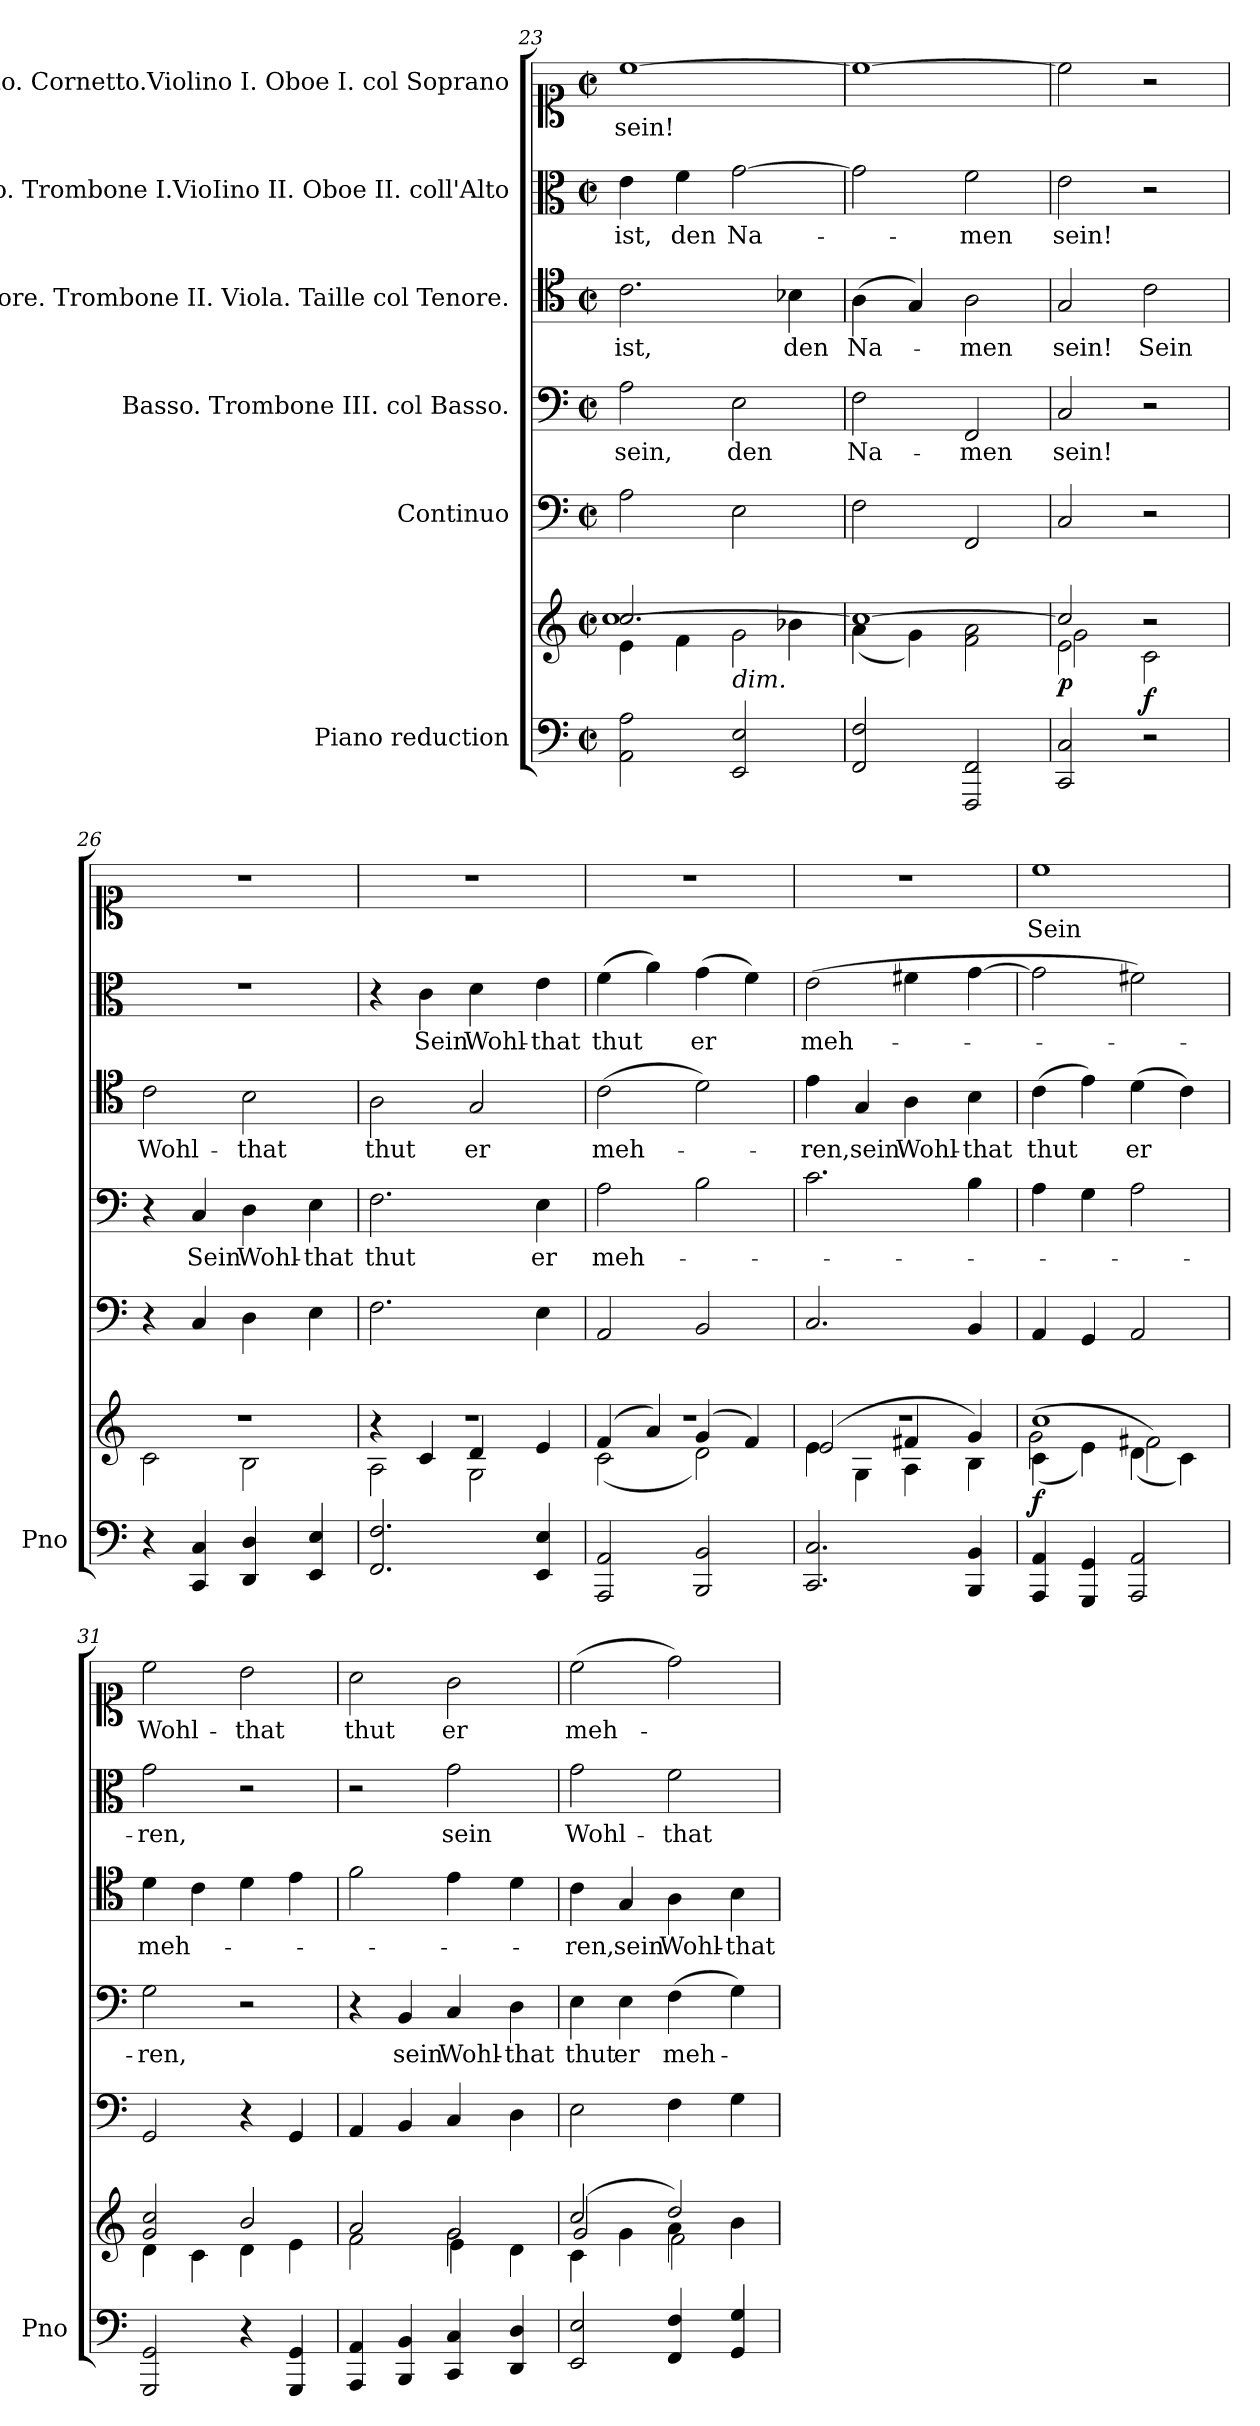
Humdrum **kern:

**kern	**kern	**dynam	**kern	**kern	**text	**kern	**text	**kern	**text	**kern	**text
*part6	*part6	*part6	*part5	*part4	*part4	*part3	*part3	*part2	*part2	*part1	*part1
*staff7	*staff6	*staff6/7	*staff5	*staff4	*staff4	*staff3	*staff3	*staff2	*staff2	*staff1	*staff1
*I"Piano reduction	*	*	*I"Continuo	*I"Basso. Trombone III. col Basso.	*	*I"Tenore.  Trombone II. Viola. Taille col Tenore.	*	*I"Alto. Trombone I.VioIino II. Oboe II. coll'Alto	*	*I"Soprano. Cornetto.Violino I. Oboe I. col Soprano	*
*I'Pno	*	*	*	*	*	*	*	*	*	*	*
!!LO:LB:g=z
*clefF4	*clefG2	*	*clefF4	*clefF4	*	*clefC4	*	*clefC3	*	*clefC1	*
*k[]	*k[]	*	*k[]	*k[]	*	*k[]	*	*k[]	*	*k[]	*
*M2/2	*M2/2	*	*M2/2	*M2/2	*	*M2/2	*	*M2/2	*	*M2/2	*
*met(c|)	*met(c|)	*	*met(c|)	*met(c|)	*	*met(c|)	*	*met(c|)	*	*met(c|)	*
=23	=23	=23	=23	=23	=23	=23	=23	=23	=23	=23	=23
*	*^	*	*	*	*	*	*	*	*	*	*
*	*	*^	*	*	*	*	*	*	*	*	*	*
!	!	!	!	!	!	!	!LO:LY:b	!	!LO:LY:b	!	!LO:LY:b	!	!LO:LY:b
2AA\ 2A\	2.cc/	4e\	[1cc	.	2A\	2A\	sein,	2.c\	ist,	4e\	ist,	[1cc	sein!
!	!	!	!	!	!	!	!	!	!	!	!LO:LY:b	!	!
.	.	4f\	.	.	.	.	.	.	.	4f\	den	.	.
!	!	!LO:TX:b:i:t=dim.	!	!	!	!	!	!	!	!	!	!	!
!	!	!	!	!	!	!	!LO:LY:b	!	!	!	!LO:LY:b	!	!
2EE/ 2E/	.	2g\	.	.	2E\	2E\	den	.	.	[2g\	Na-	.	.
!	!	!	!	!	!	!	!	!	!LO:LY:b	!	!	!	!
.	4b-X\	.	.	.	.	.	.	4B-X\	den	.	.	.	.
*	*	*v	*v	*	*	*	*	*	*	*	*	*	*
=24	=24	=24	=24	=24	=24	=24	=24	=24	=24	=24	=24	=24
!	!	!	!	!	!	!LO:LY:b	!	!LO:LY:b	!	!	!	!
2FF/ 2F/	1cc_	(4a\	.	2F\	2F\	Na-	(4A\	Na-	2g\]	.	1cc_	.
.	.	4g\)	.	.	.	.	4G/)	.	.	.	.	.
!	!	!	!	!	!	!LO:LY:b	!	!LO:LY:b	!	!LO:LY:b	!	!
2FFF/ 2FF/	.	2f\ 2a\	.	2FF/	2FF/	-men	2A\	-men	2f\	-men	.	.
=25	=25	=25	=25	=25	=25	=25	=25	=25	=25	=25	=25	=25
*	*	*^	*	*	*	*	*	*	*	*	*	*
!	!	!	!	!LO:DY:b	!	!	!LO:LY:b	!	!LO:LY:b	!	!LO:LY:b	!	!
2CC/ 2C/	2cc/]	2e\	2g\	p	2C/	2C/	sein!	2G/	sein!	2e\	sein!	2cc\]	.
!	!	!	!	!LO:DY:b	!	!	!	!	!LO:LY:b	!	!	!	!
2r	2r	2c\	2r	f	2r	2r	.	2c\	Sein	2r	.	2r	.
=26	=26	=26	=26	=26	=26	=26	=26	=26	=26	=26	=26	=26	=26
!	!	!	!	!	!	!	!	!	!LO:LY:b	!	!	!	!
4r	1r	1r	2c\	.	4r	4r	.	2c\	Wohl-	1r	.	1r	.
!	!	!	!	!	!	!	!LO:LY:b	!	!	!	!	!	!
4CC/ 4C/	.	.	.	.	4C/	4C/	Sein	.	.	.	.	.	.
!	!	!	!	!	!	!	!LO:LY:b	!	!LO:LY:b	!	!	!	!
4DD/ 4D/	.	.	2B\	.	4D\	4D\	Wohl-	2B\	-that	.	.	.	.
!	!	!	!	!	!	!	!LO:LY:b	!	!	!	!	!	!
4EE/ 4E/	.	.	.	.	4E\	4E\	-that	.	.	.	.	.	.
=27	=27	=27	=27	=27	=27	=27	=27	=27	=27	=27	=27	=27	=27
!	!	!	!	!	!	!	!LO:LY:b	!	!LO:LY:b	!	!	!	!
2.FF/ 2.F/	1r	2A\	4r	.	2.F\	2.F\	thut	2A\	thut	4r	.	1r	.
!	!	!	!	!	!	!	!	!	!	!	!LO:LY:b	!	!
.	.	.	4c/	.	.	.	.	.	.	4c\	Sein	.	.
!	!	!	!	!	!	!	!	!	!LO:LY:b	!	!LO:LY:b	!	!
.	.	2G\	4d/	.	.	.	.	2G/	er	4d\	Wohl-	.	.
!	!	!	!	!	!	!	!LO:LY:b	!	!	!	!LO:LY:b	!	!
4EE/ 4E/	.	.	4e/	.	4E\	4E\	er	.	.	4e\	-that	.	.
=28	=28	=28	=28	=28	=28	=28	=28	=28	=28	=28	=28	=28	=28
!	!	!	!	!	!	!	!LO:LY:b	!	!LO:LY:b	!	!LO:LY:b	!	!
2AAA/ 2AA/	1r	(2c\	(4f/	.	2AA/	2A\	meh-	(2c\	meh-	(4f\	thut	1r	.
.	.	.	4a/)	.	.	.	.	.	.	4a\)	.	.	.
!	!	!	!	!	!	!	!	!	!	!	!LO:LY:b	!	!
2BBB/ 2BB/	.	2d\)	(4g/	.	2BB/	2B\	.	2d\)	.	(4g\	er	.	.
.	.	.	4f/)	.	.	.	.	.	.	4f\)	.	.	.
=29	=29	=29	=29	=29	=29	=29	=29	=29	=29	=29	=29	=29	=29
!	!	!	!	!	!	!	!	!	!LO:LY:b	!	!LO:LY:b	!	!
2.CC/ 2.C/	1r	4e\	(2e/	.	2.C/	2.c\	.	4e\	-ren,	(2e\	meh-	1r	.
!	!	!	!	!	!	!	!	!	!LO:LY:b	!	!	!	!
.	.	4G\	.	.	.	.	.	4G/	sein	.	.	.	.
!	!	!	!	!	!	!	!	!	!LO:LY:b	!	!	!	!
.	.	4A\	4f#X/	.	.	.	.	4A\	Wohl-	4f#X\	.	.	.
!	!	!	!	!	!	!	!	!	!LO:LY:b	!	!	!	!
4BBB/ 4BB/	.	4B\	4g/)	.	4BB/	4B\	.	4B\	-that	[4g\	.	.	.
=30	=30	=30	=30	=30	=30	=30	=30	=30	=30	=30	=30	=30	=30
!	!	!	!	!LO:DY:b	!	!	!	!	!LO:LY:b	!	!	!	!LO:LY:b
4AAA/ 4AA/	1cc	(4c\	(>2g\	f	4AA/	4A\	.	(4c\	thut	2g\]	.	1cc	Sein
4GGG/ 4GG/	.	4e\)	.	.	4GG/	4G\	.	4e\)	.	.	.	.	.
!	!	!	!	!	!	!	!	!	!LO:LY:b	!	!	!	!
2AAA/ 2AA/	.	(4d\	2f#X\)	.	2AA/	2A\	.	(4d\	er	2f#X\)	.	.	.
.	.	4c\)	.	.	.	.	.	4c\)	.	.	.	.	.
*	*	*v	*v	*	*	*	*	*	*	*	*	*	*
!!LO:PB:g=z
=31	=31	=31	=31	=31	=31	=31	=31	=31	=31	=31	=31	=31
!	!	!	!	!	!	!LO:LY:b	!	!LO:LY:b	!	!LO:LY:b	!	!LO:LY:b
2GGG/ 2GG/	2g/ 2cc/	4d\	.	2GG/	2G\	ren,	4d\	meh-	2g\	-ren,	2cc\	Wohl-
.	.	4c\	.	.	.	.	4c\	.	.	.	.	.
!	!	!	!	!	!	!	!	!	!	!	!	!LO:LY:b
4r	2b/	4d\	.	4r	2r	.	4d\	.	2r	.	2b\	-that
4GGG/ 4GG/	.	4e\	.	4GG/	.	.	4e\	.	.	.	.	.
=32	=32	=32	=32	=32	=32	=32	=32	=32	=32	=32	=32	=32
*	*	*^	*	*	*	*	*	*	*	*	*	*
!	!	!	!	!	!	!	!	!	!	!	!	!	!LO:LY:b
4AAA/ 4AA/	2a/	2f\	2ryy	.	4AA/	4r	.	2f\	.	2r	.	2a\	thut
!	!	!	!	!	!	!	!LO:LY:b	!	!	!	!	!	!
4BBB/ 4BB/	.	.	.	.	4BB/	4BB/	sein	.	.	.	.	.	.
!	!	!	!	!	!	!	!LO:LY:b	!	!	!	!LO:LY:b	!	!LO:LY:b
4CC/ 4C/	2g/	2g\	4e\	.	4C/	4C/	Wohl-	4e\	.	2g\	sein	2g\	er
!	!	!	!	!	!	!	!LO:LY:b	!	!	!	!	!	!
4DD/ 4D/	.	.	4d\	.	4D\	4D\	-that	4d\	.	.	.	.	.
=33	=33	=33	=33	=33	=33	=33	=33	=33	=33	=33	=33	=33	=33
!	!	!	!	!	!	!	!LO:LY:b	!	!LO:LY:b	!	!LO:LY:b	!	!LO:LY:b
2EE/ 2E/	(2cc/	4c\	2g/	.	2E\	4E\	thut	4c\	ren,	2g\	Wohl-	(2cc\	meh-
!	!	!	!	!	!	!	!LO:LY:b	!	!LO:LY:b	!	!	!	!
.	.	4g\	.	.	.	4E\	er	4G/	sein	.	.	.	.
!	!	!	!	!	!	!	!LO:LY:b	!	!LO:LY:b	!	!LO:LY:b	!	!
4FF/ 4F/	2dd/)	4a\	2f\	.	4F\	(4F\	meh-	4A\	Wohl-	2f\	-that	2dd\)	.
!	!	!	!	!	!	!	!	!	!LO:LY:b	!	!	!	!
4GG/ 4G/	.	4b\	.	.	4G\	4G\)	.	4B\	-that	.	.	.	.
*	*v	*v	*v	*	*	*	*	*	*	*	*	*	*
=	=	=	=	=	=	=	=	=	=	=	=
*-	*-	*-	*-	*-	*-	*-	*-	*-	*-	*-	*-
